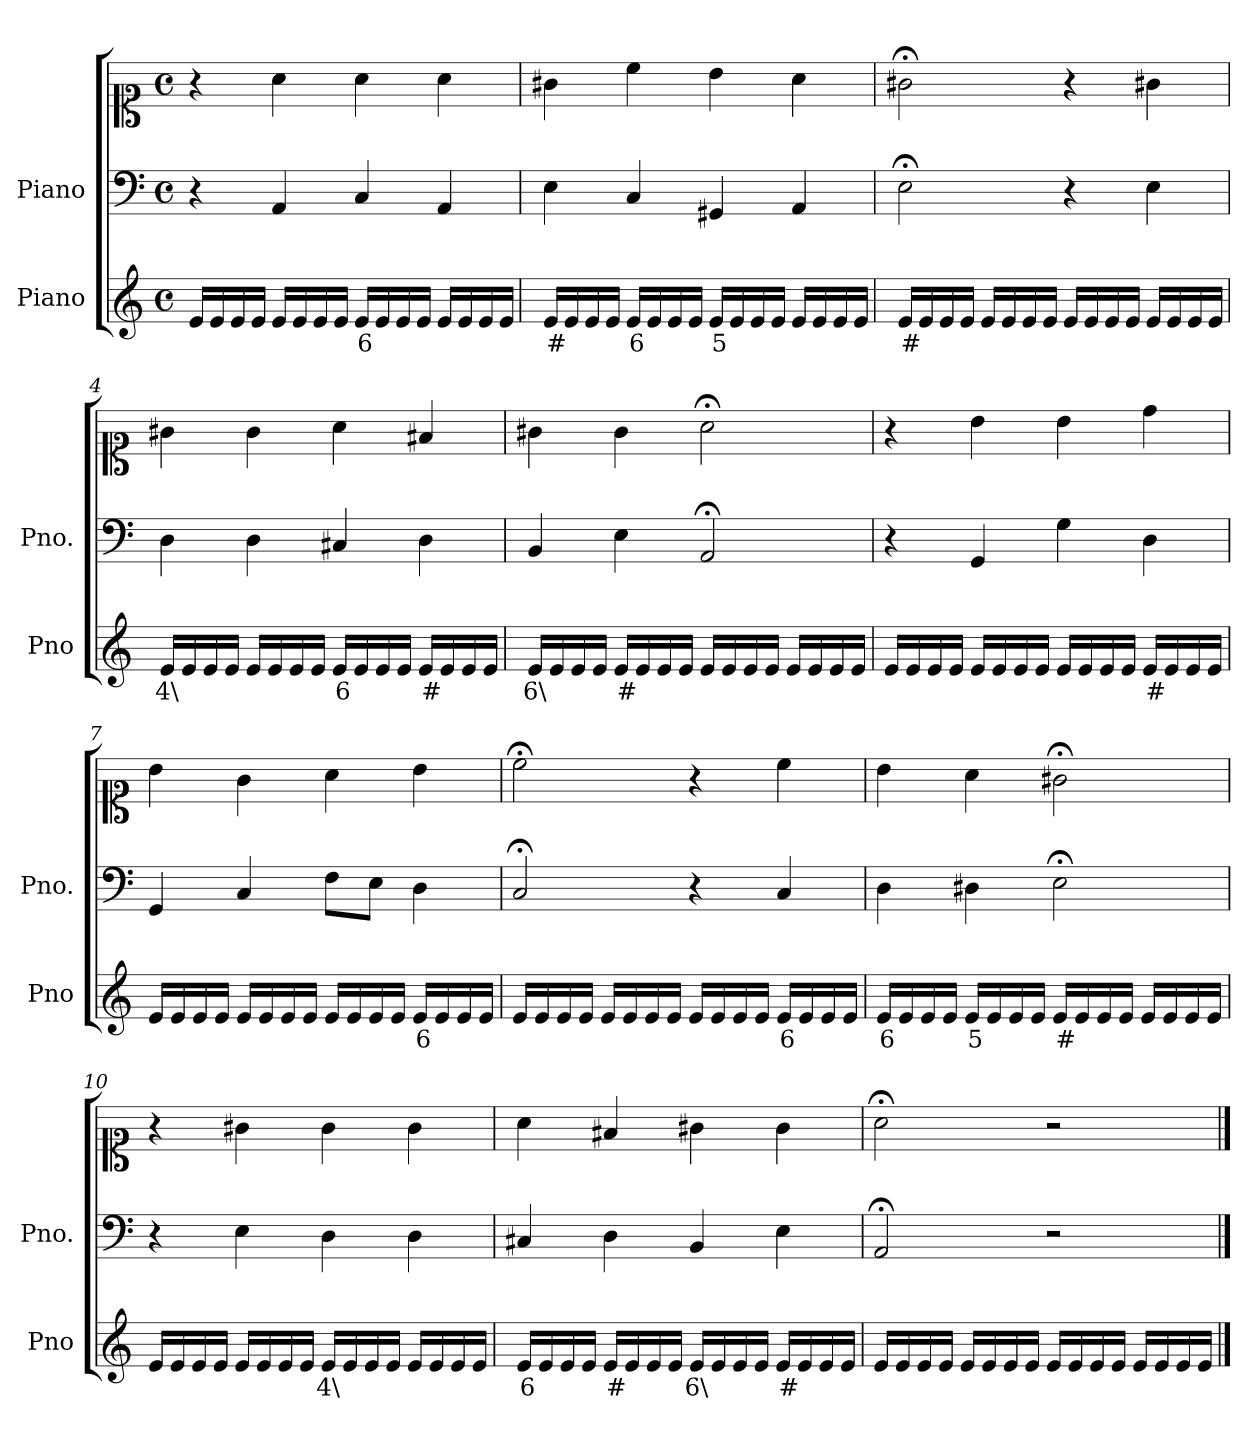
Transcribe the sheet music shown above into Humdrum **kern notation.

**kern	**text	**kern	**kern
*part2	*part2	*part1	*part1
*staff3	*staff3	*staff2	*staff1
*I"Piano	*	*I"Piano	*
*I'Pno	*	*I'Pno.	*
*clefG2	*	*clefF4	*clefC1
*k[]	*	*k[]	*k[]
*M4/4	*	*M4/4	*M4/4
*met(c)	*	*met(c)	*met(c)
=1	=1	=1	=1
16e/LL	.	4r	4r
16e/	.	.	.
16e/	.	.	.
16e/JJ	.	.	.
16e/LL	.	4AA/	4a\
16e/	.	.	.
16e/	.	.	.
16e/JJ	.	.	.
!	!LO:LY:b	!	!
16e/LL	6	4C/	4a\
16e/	.	.	.
16e/	.	.	.
16e/JJ	.	.	.
16e/LL	.	4AA/	4a\
16e/	.	.	.
16e/	.	.	.
16e/JJ	.	.	.
=2	=2	=2	=2
!	!LO:LY:b	!	!
16e/LL	#	4E\	4g#X\
16e/	.	.	.
16e/	.	.	.
16e/JJ	.	.	.
!	!LO:LY:b	!	!
16e/LL	6	4C/	4cc\
16e/	.	.	.
16e/	.	.	.
16e/JJ	.	.	.
!	!LO:LY:b	!	!
16e/LL	5	4GG#X/	4b\
16e/	.	.	.
16e/	.	.	.
16e/JJ	.	.	.
16e/LL	.	4AA/	4a\
16e/	.	.	.
16e/	.	.	.
16e/JJ	.	.	.
=3	=3	=3	=3
!	!LO:LY:b	!	!
16e/LL	#	2E;<\	2g#X;<\
16e/	.	.	.
16e/	.	.	.
16e/JJ	.	.	.
16e/LL	.	.	.
16e/	.	.	.
16e/	.	.	.
16e/JJ	.	.	.
16e/LL	.	4r	4r
16e/	.	.	.
16e/	.	.	.
16e/JJ	.	.	.
16e/LL	.	4E\	4g#X\
16e/	.	.	.
16e/	.	.	.
16e/JJ	.	.	.
=4	=4	=4	=4
!	!LO:LY:b	!	!
16e/LL	4\	4D\	4g#X\
16e/	.	.	.
16e/	.	.	.
16e/JJ	.	.	.
16e/LL	.	4D\	4g#\
16e/	.	.	.
16e/	.	.	.
16e/JJ	.	.	.
!	!LO:LY:b	!	!
16e/LL	6	4C#X/	4a\
16e/	.	.	.
16e/	.	.	.
16e/JJ	.	.	.
!	!LO:LY:b	!	!
16e/LL	#	4D\	4f#X/
16e/	.	.	.
16e/	.	.	.
16e/JJ	.	.	.
=5	=5	=5	=5
!	!LO:LY:b	!	!
16e/LL	6\	4BB/	4g#X\
16e/	.	.	.
16e/	.	.	.
16e/JJ	.	.	.
!	!LO:LY:b	!	!
16e/LL	#	4E\	4g#\
16e/	.	.	.
16e/	.	.	.
16e/JJ	.	.	.
16e/LL	.	2AA;</	2a;<\
16e/	.	.	.
16e/	.	.	.
16e/JJ	.	.	.
16e/LL	.	.	.
16e/	.	.	.
16e/	.	.	.
16e/JJ	.	.	.
=6	=6	=6	=6
16e/LL	.	4r	4r
16e/	.	.	.
16e/	.	.	.
16e/JJ	.	.	.
16e/LL	.	4GG/	4b\
16e/	.	.	.
16e/	.	.	.
16e/JJ	.	.	.
16e/LL	.	4G\	4b\
16e/	.	.	.
16e/	.	.	.
16e/JJ	.	.	.
!	!LO:LY:b	!	!
16e/LL	#	4D\	4dd\
16e/	.	.	.
16e/	.	.	.
16e/JJ	.	.	.
=7	=7	=7	=7
16e/LL	.	4GG/	4b\
16e/	.	.	.
16e/	.	.	.
16e/JJ	.	.	.
16e/LL	.	4C/	4g\
16e/	.	.	.
16e/	.	.	.
16e/JJ	.	.	.
16e/LL	.	8F\L	4a\
16e/	.	.	.
!	!LO:LY:b	!	!
16e/	_	8E\J	.
16e/JJ	.	.	.
!	!LO:LY:b	!	!
16e/LL	6	4D\	4b\
16e/	.	.	.
16e/	.	.	.
16e/JJ	.	.	.
=8	=8	=8	=8
16e/LL	.	2C;</	2cc;<\
16e/	.	.	.
16e/	.	.	.
16e/JJ	.	.	.
16e/LL	.	.	.
16e/	.	.	.
16e/	.	.	.
16e/JJ	.	.	.
16e/LL	.	4r	4r
16e/	.	.	.
16e/	.	.	.
16e/JJ	.	.	.
!	!LO:LY:b	!	!
16e/LL	6	4C/	4cc\
16e/	.	.	.
16e/	.	.	.
16e/JJ	.	.	.
=9	=9	=9	=9
!	!LO:LY:b	!	!
16e/LL	6	4D\	4b\
16e/	.	.	.
16e/	.	.	.
16e/JJ	.	.	.
!	!LO:LY:b	!	!
16e/LL	5	4D#X\	4a\
16e/	.	.	.
16e/	.	.	.
16e/JJ	.	.	.
!	!LO:LY:b	!	!
16e/LL	#	2E;<\	2g#X;<\
16e/	.	.	.
16e/	.	.	.
16e/JJ	.	.	.
16e/LL	.	.	.
16e/	.	.	.
16e/	.	.	.
16e/JJ	.	.	.
=10	=10	=10	=10
16e/LL	.	4r	4r
16e/	.	.	.
16e/	.	.	.
16e/JJ	.	.	.
16e/LL	.	4E\	4g#X\
16e/	.	.	.
16e/	.	.	.
16e/JJ	.	.	.
!	!LO:LY:b	!	!
16e/LL	4\	4D\	4g#\
16e/	.	.	.
16e/	.	.	.
16e/JJ	.	.	.
16e/LL	.	4D\	4g#\
16e/	.	.	.
16e/	.	.	.
16e/JJ	.	.	.
=11	=11	=11	=11
!	!LO:LY:b	!	!
16e/LL	6	4C#X/	4a\
16e/	.	.	.
16e/	.	.	.
16e/JJ	.	.	.
!	!LO:LY:b	!	!
16e/LL	#	4D\	4f#X/
16e/	.	.	.
16e/	.	.	.
16e/JJ	.	.	.
!	!LO:LY:b	!	!
16e/LL	6\	4BB/	4g#X\
16e/	.	.	.
16e/	.	.	.
16e/JJ	.	.	.
!	!LO:LY:b	!	!
16e/LL	#	4E\	4g#\
16e/	.	.	.
16e/	.	.	.
16e/JJ	.	.	.
=12	=12	=12	=12
16e/LL	.	2AA;</	2a;<\
16e/	.	.	.
16e/	.	.	.
16e/JJ	.	.	.
16e/LL	.	.	.
16e/	.	.	.
16e/	.	.	.
16e/JJ	.	.	.
16e/LL	.	2r	2r
16e/	.	.	.
16e/	.	.	.
16e/JJ	.	.	.
16e/LL	.	.	.
16e/	.	.	.
16e/	.	.	.
16e/JJ	.	.	.
==	==	==	==
*-	*-	*-	*-
